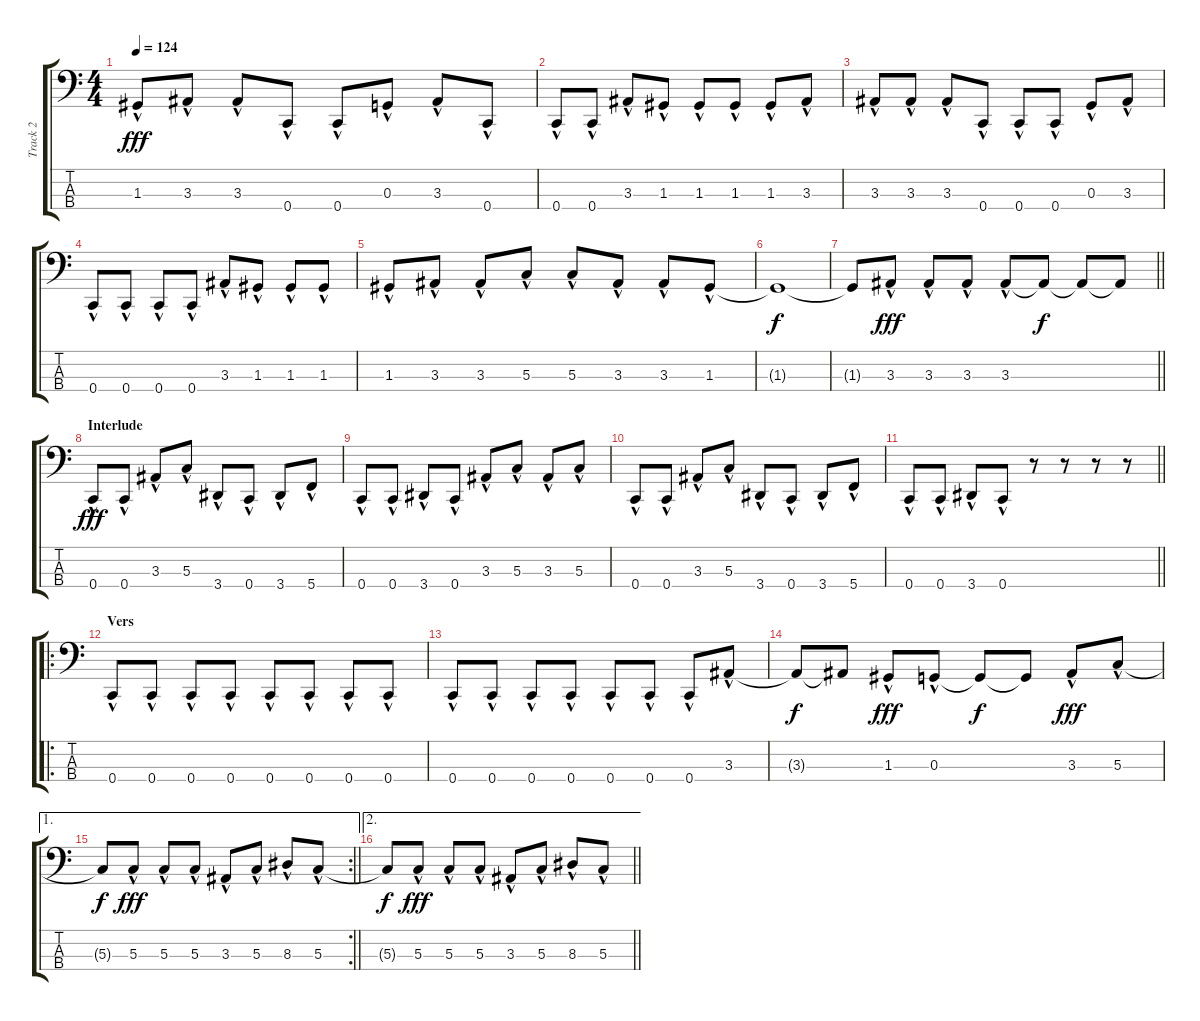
\track ("Track 2" "Track 2") {instrument electricbassfinger}
\staff {score tabs}
\tuning (F2 C2 G1 C1) {hide}
\ts (4 4)
\tempo 124
\clef f4
\ks c
1.3{hac}.8{dy fff} 3.3{hac}.8 3.3{hac}.8 0.4{hac}.8 0.4{hac}.8 0.3{hac}.8 3.3{hac}.8 0.4{hac}.8 |
0.4{hac}.8 0.4{hac}.8 3.3{hac}.8 1.3{hac}.8 1.3{hac}.8 1.3{hac}.8 1.3{hac}.8 3.3{hac}.8 |
3.3{hac}.8 3.3{hac}.8 3.3{hac}.8 0.4{hac}.8 0.4{hac}.8 0.4{hac}.8 0.3{hac}.8 3.3{hac}.8 |
0.4{hac}.8 0.4{hac}.8 0.4{hac}.8 0.4{hac}.8 3.3{hac}.8 1.3{hac}.8 1.3{hac}.8 1.3{hac}.8 |
1.3{hac}.8 3.3{hac}.8 3.3{hac}.8 5.3{hac}.8 5.3{hac}.8 3.3{hac}.8 3.3{hac}.8 1.3{hac}.8 |
1.3{t}.1{dy f} |
\barLineRight lightlight
1.3{t}.8 3.3{hac}.8{dy fff} 3.3{hac}.8 3.3{hac}.8 3.3{hac}.8 3.3{t}.8{dy f} 3.3{t}.8 3.3{t}.8 |
\section ("" "Interlude")
0.4{hac}.8{dy fff} 0.4{hac}.8 3.3{hac}.8 5.3{hac}.8 3.4{hac}.8 0.4{hac}.8 3.4{hac}.8 5.4{hac}.8 |
0.4{hac}.8 0.4{hac}.8 3.4{hac}.8 0.4{hac}.8 3.3{hac}.8 5.3{hac}.8 3.3{hac}.8 5.3{hac}.8 |
0.4{hac}.8 0.4{hac}.8 3.3{hac}.8 5.3{hac}.8 3.4{hac}.8 0.4{hac}.8 3.4{hac}.8 5.4{hac}.8 |
\barLineRight lightlight
0.4{hac}.8 0.4{hac}.8 3.4{hac}.8 0.4{hac}.8 r.8 r.8 r.8 r.8 |
\ro
\section ("" "Vers")
0.4{hac}.8 0.4{hac}.8 0.4{hac}.8 0.4{hac}.8 0.4{hac}.8 0.4{hac}.8 0.4{hac}.8 0.4{hac}.8 |
0.4{hac}.8 0.4{hac}.8 0.4{hac}.8 0.4{hac}.8 0.4{hac}.8 0.4{hac}.8 0.4{hac}.8 3.3{hac}.8 |
3.3{t}.8{dy f} 3.3{t}.8 1.3{hac}.8{dy fff} 0.3{hac}.8 0.3{t}.8{dy f} 0.3{t}.8 3.3{hac}.8{dy fff} 5.3{hac}.8 |
\ae 1
\rc 2
\barLineRight lightlight
5.3{t}.8{dy f} 5.3{hac}.8{dy fff} 5.3{hac}.8 5.3{hac}.8 3.3{hac}.8 5.3{hac}.8 8.3{hac}.8 5.3{hac}.8 |
\ae 2
\barLineRight lightlight
5.3{t}.8{dy f} 5.3{hac}.8{dy fff} 5.3{hac}.8 5.3{hac}.8 3.3{hac}.8 5.3{hac}.8 8.3{hac}.8 5.3{hac}.8
